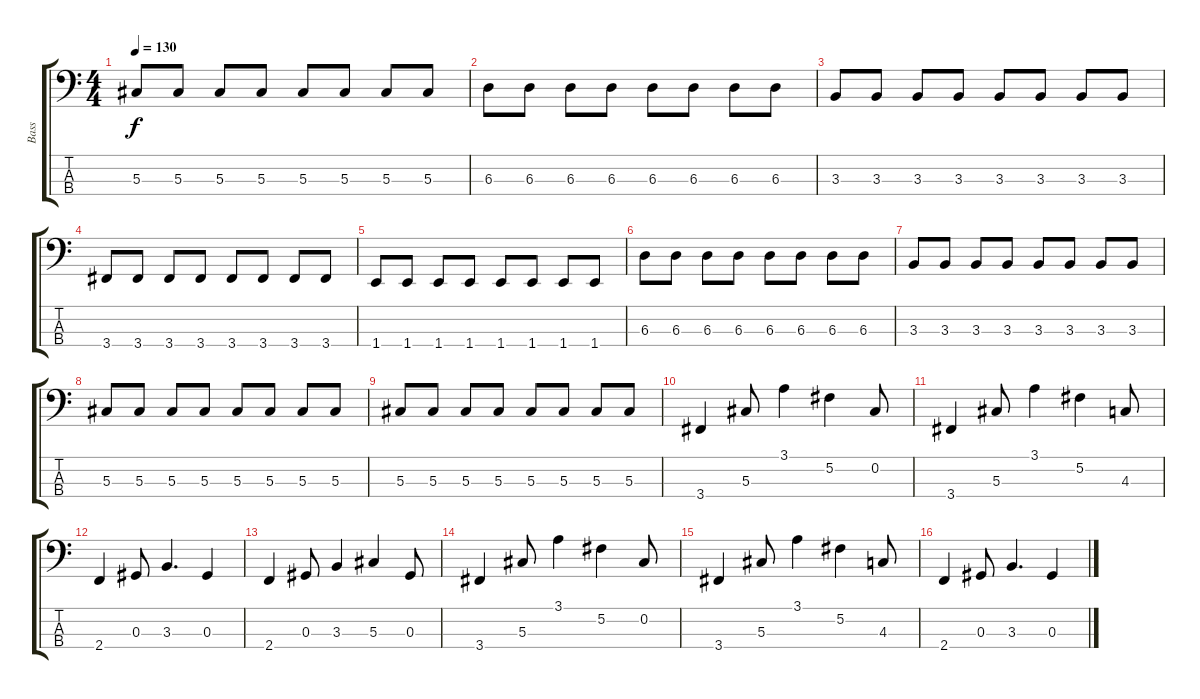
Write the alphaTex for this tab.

\track ("Bass" "Bass") {instrument electricbassfinger}
\staff {score tabs}
\tuning (Gb2 Db2 Ab1 Eb1) {hide}
\ts (4 4)
\tempo 130
\clef f4
\ks c
5.3.8{dy f} 5.3.8 5.3.8 5.3.8 5.3.8 5.3.8 5.3.8 5.3.8 |
6.3.8 6.3.8 6.3.8 6.3.8 6.3.8 6.3.8 6.3.8 6.3.8 |
3.3.8 3.3.8 3.3.8 3.3.8 3.3.8 3.3.8 3.3.8 3.3.8 |
3.4.8 3.4.8 3.4.8 3.4.8 3.4.8 3.4.8 3.4.8 3.4.8 |
1.4.8 1.4.8 1.4.8 1.4.8 1.4.8 1.4.8 1.4.8 1.4.8 |
6.3.8 6.3.8 6.3.8 6.3.8 6.3.8 6.3.8 6.3.8 6.3.8 |
3.3.8 3.3.8 3.3.8 3.3.8 3.3.8 3.3.8 3.3.8 3.3.8 |
5.3.8 5.3.8 5.3.8 5.3.8 5.3.8 5.3.8 5.3.8 5.3.8 |
5.3.8 5.3.8 5.3.8 5.3.8 5.3.8 5.3.8 5.3.8 5.3.8 |
3.4.4 5.3.8 3.1.4 5.2.4 0.2.8 |
3.4.4 5.3.8 3.1.4 5.2.4 4.3.8 |
2.4.4 0.3.8 3.3.4{d} 0.3.4 |
2.4.4 0.3.8 3.3.4 5.3.4 0.3.8 |
3.4.4 5.3.8 3.1.4 5.2.4 0.2.8 |
3.4.4 5.3.8 3.1.4 5.2.4 4.3.8 |
2.4.4 0.3.8 3.3.4{d} 0.3.4
